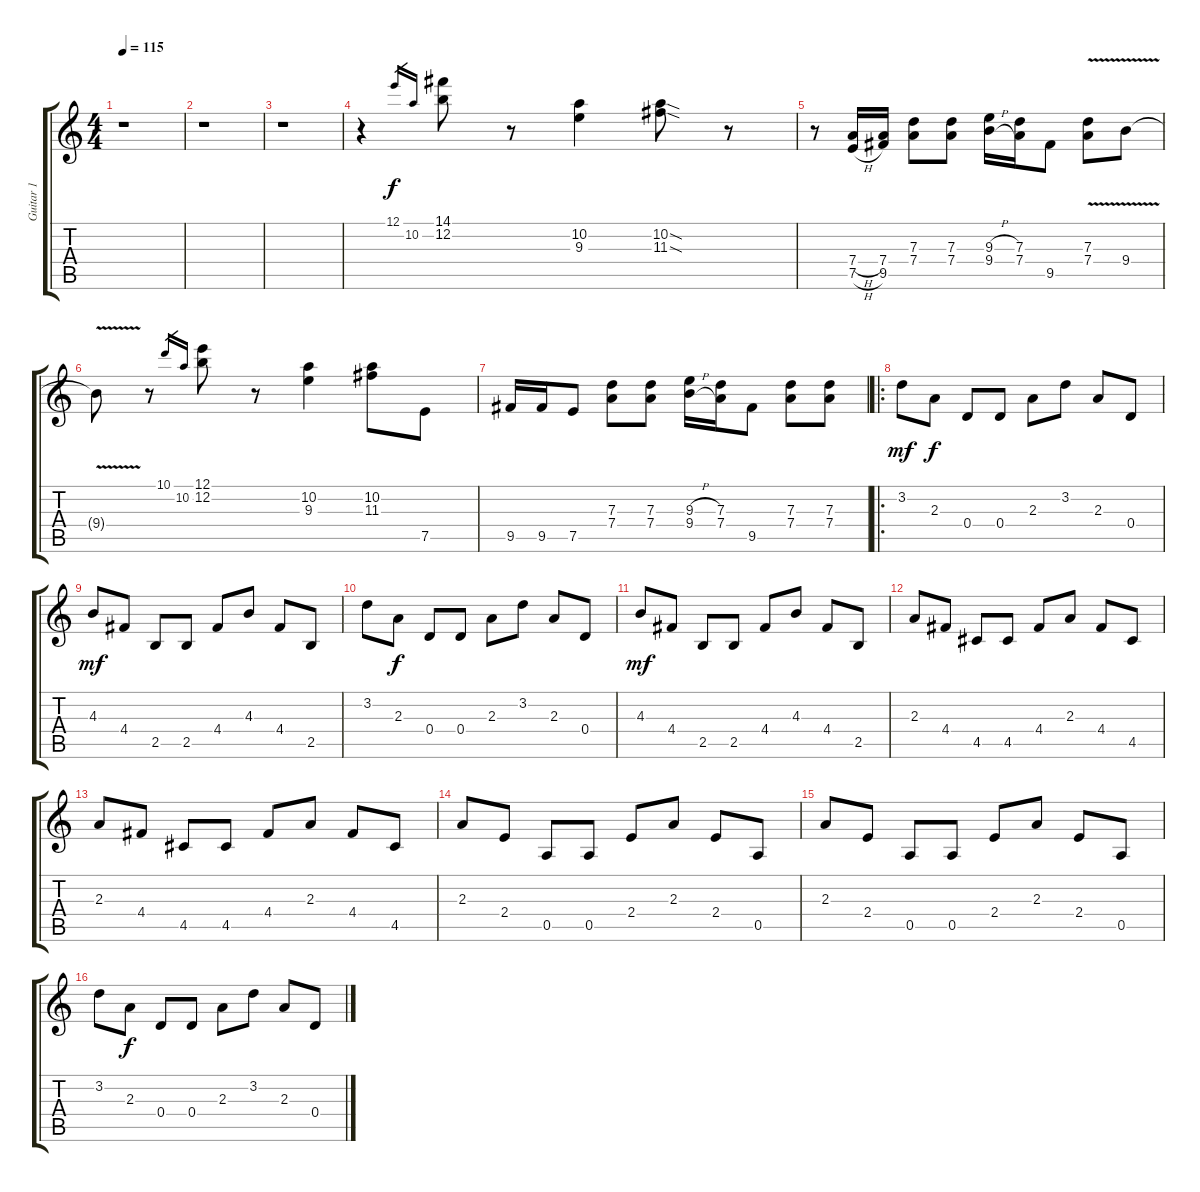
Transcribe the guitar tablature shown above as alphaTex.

\track ("Guitar 1" "Guitar 1") {instrument electricguitarclean}
\staff {score tabs}
\tuning (E4 B3 G3 D3 A2 E2) {hide}
\ts (4 4)
\tempo 115
\clef g2
\ks c
r.1{dy f instrument electricguitarclean} |
r.1 |
r.1 |
r.4 12.1.16{gr} 10.2.16{gr} (14.1 12.2).8 r.8 (10.2 9.3).4 (10.2{sod} 11.3{sod}).8 r.8 |
r.8 (7.4{h} 7.5{h}).16 (7.4 9.5).16 (7.3 7.4).8 (7.3 7.4).8 (9.3{h} 9.4{h}).16 (7.3 7.4).16 9.5.8 (7.3{v} 7.4{v}).8 9.4{v}.8 |
9.4{t}.8 r.8 10.1.16{gr} 10.2.16{gr} (12.1 12.2).8 r.8 (10.2 9.3).4 (10.2 11.3).8 7.5.8 |
9.5.16 9.5.16 7.5.8 (7.3 7.4).8 (7.3 7.4).8 (9.3{h} 9.4{h}).16 (7.3 7.4).16 9.5.8 (7.3 7.4).8 (7.3 7.4).8 |
\ro
3.2.8{dy mf} 2.3.8{dy f} 0.4.8 0.4.8 2.3.8 3.2.8 2.3.8 0.4.8 |
4.3.8{dy mf} 4.4.8 2.5.8 2.5.8 4.4.8 4.3.8 4.4.8 2.5.8 |
3.2.8 2.3.8{dy f} 0.4.8 0.4.8 2.3.8 3.2.8 2.3.8 0.4.8 |
4.3.8{dy mf} 4.4.8 2.5.8 2.5.8 4.4.8 4.3.8 4.4.8 2.5.8 |
2.3.8 4.4.8 4.5.8 4.5.8 4.4.8 2.3.8 4.4.8 4.5.8 |
2.3.8 4.4.8 4.5.8 4.5.8 4.4.8 2.3.8 4.4.8 4.5.8 |
2.3.8 2.4.8 0.5.8 0.5.8 2.4.8 2.3.8 2.4.8 0.5.8 |
2.3.8 2.4.8 0.5.8 0.5.8 2.4.8 2.3.8 2.4.8 0.5.8 |
3.2.8 2.3.8{dy f} 0.4.8 0.4.8 2.3.8 3.2.8 2.3.8 0.4.8
